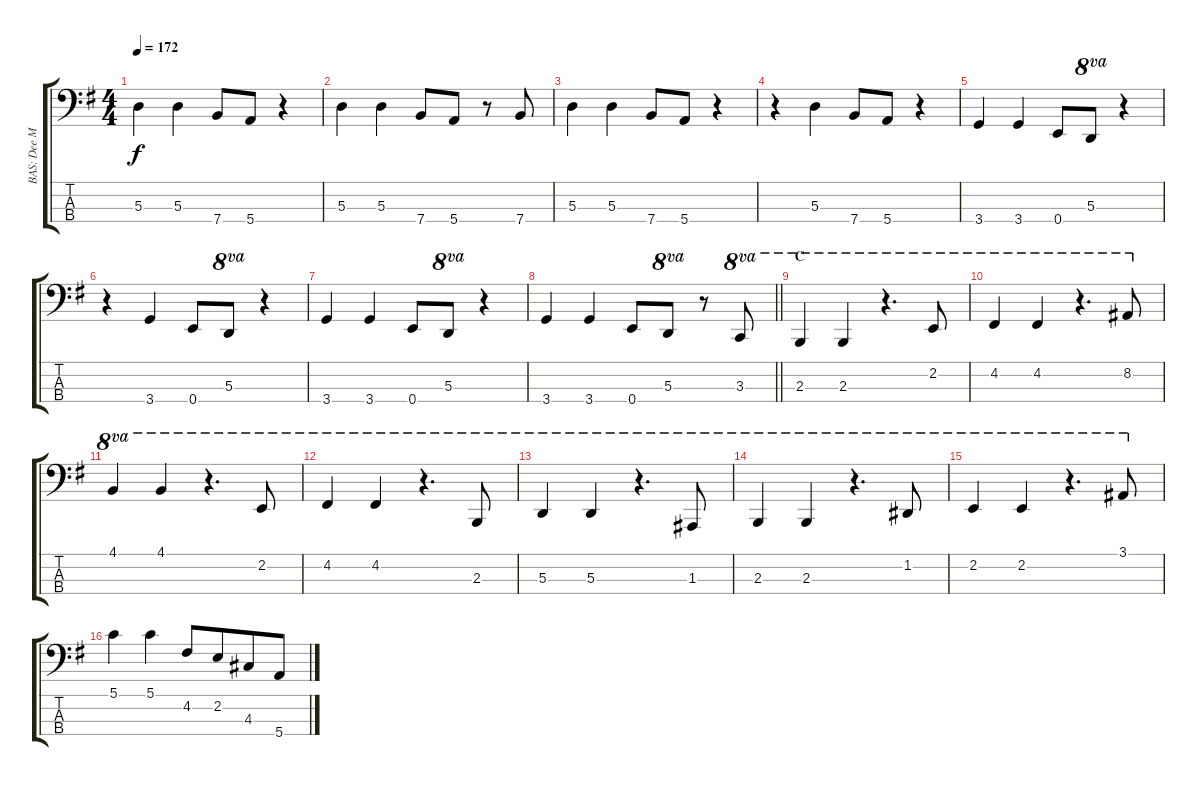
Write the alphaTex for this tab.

\track ("BAS: Dee Murray" "BAS: Dee M") {instrument electricbassfinger}
\staff {score tabs}
\tuning (G2 D2 A1 E1) {hide}
\ts (4 4)
\tempo 172
\clef f4
\ks g
5.3.4{dy f} 5.3.4 7.4.8 5.4.8 r.4 |
5.3.4 5.3.4 7.4.8 5.4.8 r.8 7.4.8 |
5.3.4 5.3.4 7.4.8 5.4.8 r.4 |
r.4 5.3.4 7.4.8 5.4.8 r.4 |
3.4.4 3.4.4 0.4.8 5.3.8{ot 8va} r.4 |
r.4 3.4.4 0.4.8 5.3.8{ot 8va} r.4 |
3.4.4 3.4.4 0.4.8 5.3.8{ot 8va} r.4 |
\barLineRight lightlight
3.4.4 3.4.4 0.4.8 5.3.8{ot 8va} r.8 3.3.8{ot 8va} |
\section ("" "C")
2.3.4{ot 8va} 2.3.4{ot 8va} r.4{d ot 8va} 2.2.8{ot 8va} |
4.2.4{ot 8va} 4.2.4{ot 8va} r.4{d ot 8va} 8.2.8{ot 8va} |
4.1.4{ot 8va} 4.1.4{ot 8va} r.4{d ot 8va} 2.2.8{ot 8va} |
4.2.4{ot 8va} 4.2.4{ot 8va} r.4{d ot 8va} 2.3.8{ot 8va} |
5.3.4{ot 8va} 5.3.4{ot 8va} r.4{d ot 8va} 1.3.8{ot 8va} |
2.3.4{ot 8va} 2.3.4{ot 8va} r.4{d ot 8va} 1.2.8{ot 8va} |
2.2.4{ot 8va} 2.2.4{ot 8va} r.4{d ot 8va} 3.1.8{ot 8va} |
5.1.4 5.1.4 4.2.8 2.2.8{beam merge} 4.3.8 5.4.8
